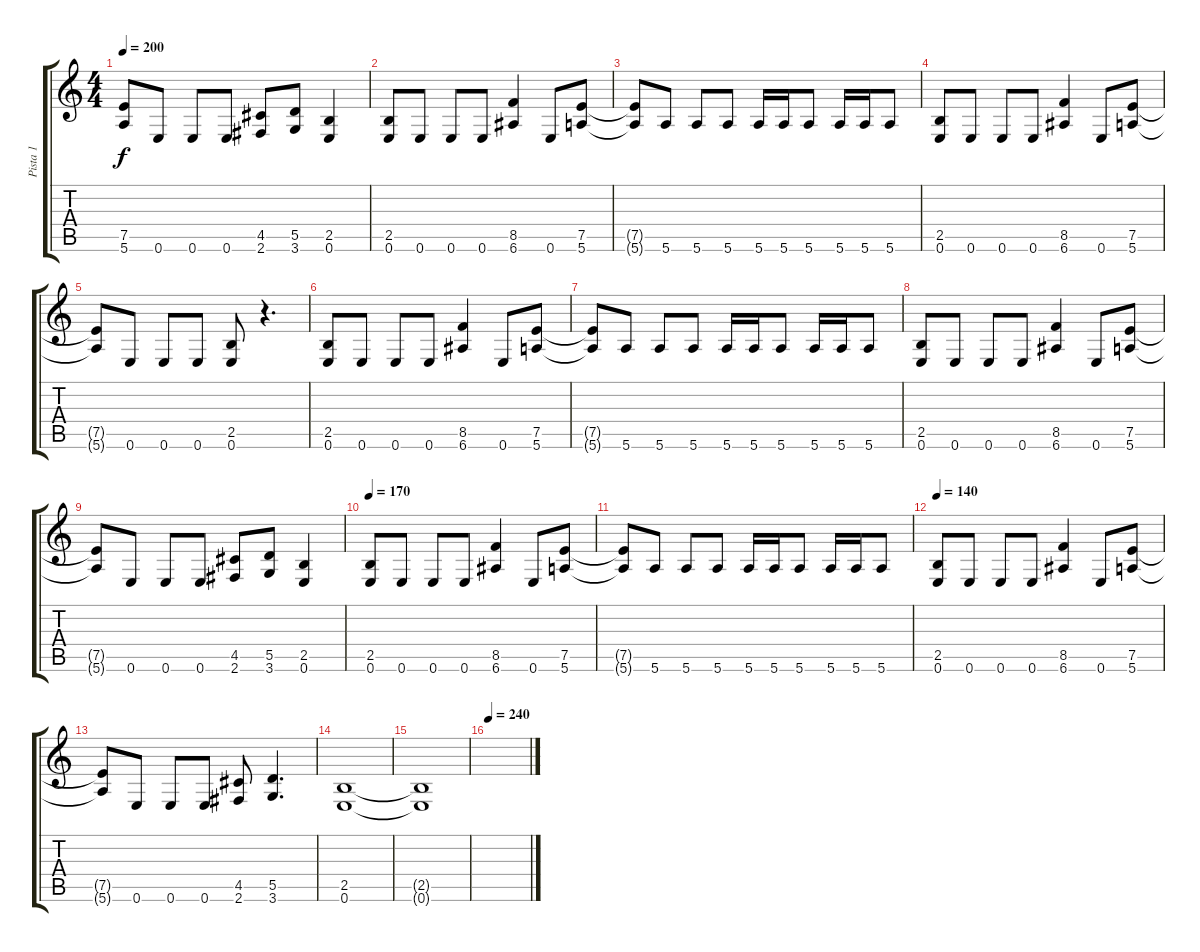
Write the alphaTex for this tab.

\track ("Pista 1" "Pista 1") {instrument distortionguitar}
\staff {score tabs}
\tuning (E4 B3 G3 D3 A2 E2) {hide}
\ts (4 4)
\tempo 200
\clef g2
\ks c
(7.5{t} 5.6{t}).8{dy f} 0.6.8 0.6.8 0.6.8 (4.5 2.6).8 (5.5 3.6).8 (2.5 0.6).4 |
(2.5 0.6).8 0.6.8 0.6.8 0.6.8 (8.5 6.6).4 0.6.8 (7.5 5.6).8 |
(7.5{t} 5.6{t}).8 5.6.8 5.6.8 5.6.8 5.6.16 5.6.16 5.6.8 5.6.16 5.6.16 5.6.8 |
(2.5 0.6).8 0.6.8 0.6.8 0.6.8 (8.5 6.6).4 0.6.8 (7.5 5.6).8 |
(7.5{t} 5.6{t}).8 0.6.8 0.6.8 0.6.8 (2.5 0.6).8 r.4{d} |
(2.5 0.6).8 0.6.8 0.6.8 0.6.8 (8.5 6.6).4 0.6.8 (7.5 5.6).8 |
(7.5{t} 5.6{t}).8 5.6.8 5.6.8 5.6.8 5.6.16 5.6.16 5.6.8 5.6.16 5.6.16 5.6.8 |
(2.5 0.6).8 0.6.8 0.6.8 0.6.8 (8.5 6.6).4 0.6.8 (7.5 5.6).8 |
(7.5{t} 5.6{t}).8 0.6.8 0.6.8 0.6.8 (4.5 2.6).8 (5.5 3.6).8 (2.5 0.6).4 |
\tempo 170
(2.5 0.6).8 0.6.8 0.6.8 0.6.8 (8.5 6.6).4 0.6.8 (7.5 5.6).8 |
(7.5{t} 5.6{t}).8 5.6.8 5.6.8 5.6.8 5.6.16 5.6.16 5.6.8 5.6.16 5.6.16 5.6.8 |
\tempo 140
(2.5 0.6).8 0.6.8 0.6.8 0.6.8 (8.5 6.6).4 0.6.8 (7.5 5.6).8 |
(7.5{t} 5.6{t}).8 0.6.8 0.6.8 0.6.8 (4.5 2.6).8 (5.5 3.6).4{d} |
(2.5 0.6).1 |
(2.5{t} 0.6{t}).1 |
\tempo 240
